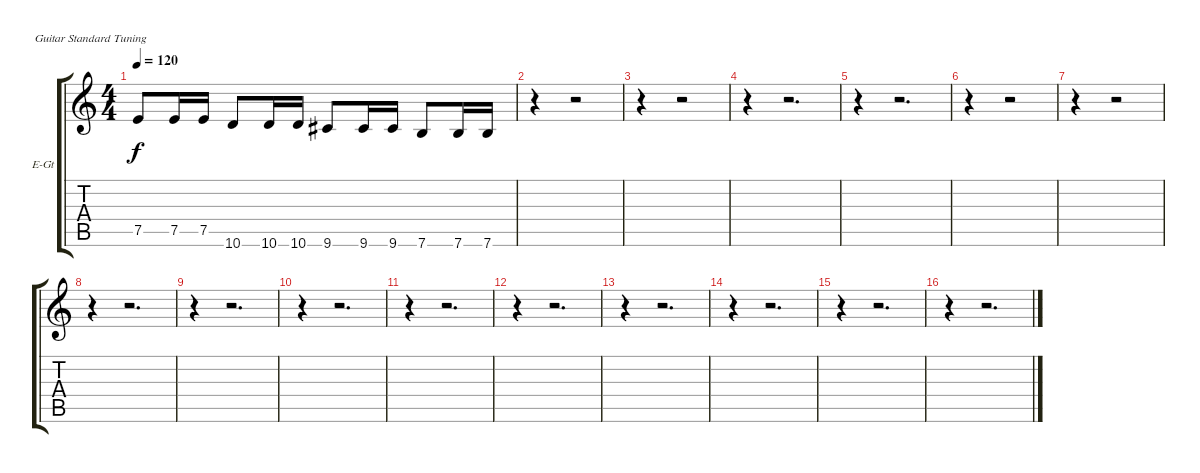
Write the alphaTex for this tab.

\defaultSystemsLayout 4
\bracketExtendMode groupsimilarinstruments
\firstSystemTrackNameOrientation horizontal
\otherSystemsTrackNameOrientation horizontal
\track ("Ю.Каспарян" "E-Gt") {instrument overdrivenguitar}
\staff {score tabs}
\tuning (E4 B3 G3 D3 A2 E2)
\ts (4 4)
\tempo 120
\clef g2
\ks c
7.5.8{dy f} 7.5.16 7.5.16 10.6.8 10.6.16 10.6.16 9.6.8 9.6.16 9.6.16 7.6.8 7.6.16 7.6.16 |
r.4 r.2 |
r.4 r.2 |
r.4 r.2{d} |
r.4 r.2{d} |
r.4 r.2 |
r.4 r.2 |
r.4 r.2{d} |
r.4 r.2{d} |
r.4 r.2{d} |
r.4 r.2{d} |
r.4 r.2{d} |
r.4 r.2{d} |
r.4 r.2{d} |
r.4 r.2{d} |
r.4 r.2{d}
